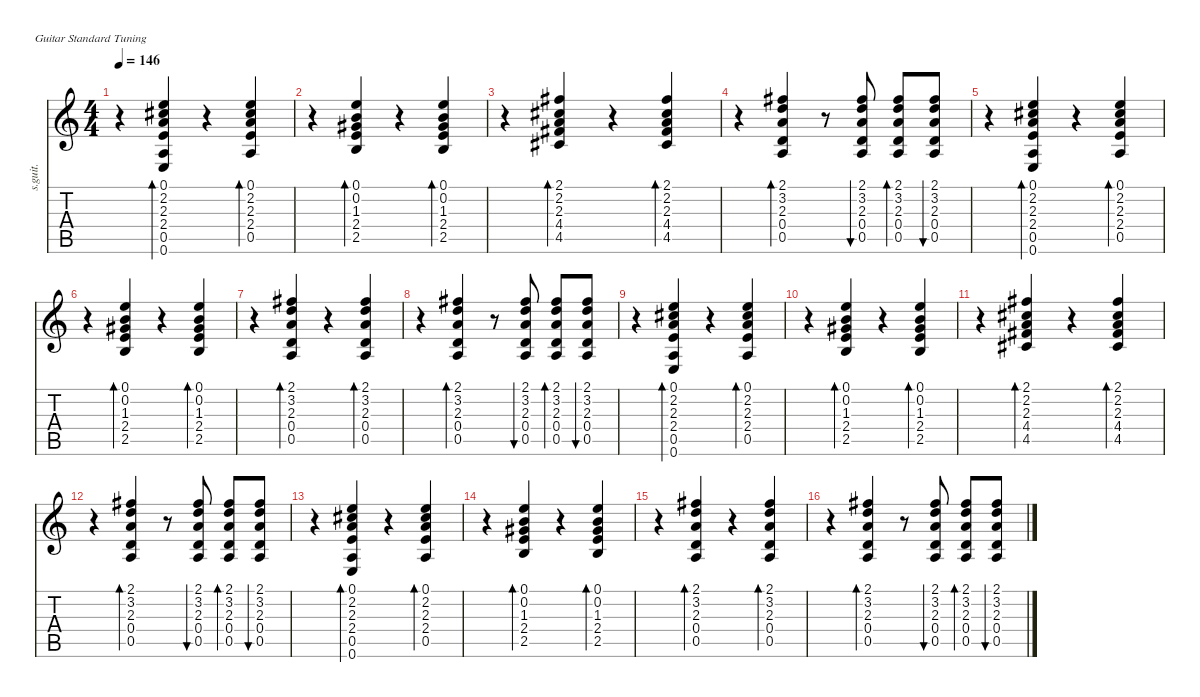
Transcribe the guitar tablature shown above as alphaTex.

\defaultSystemsLayout 4
\hideDynamics
\bracketExtendMode nobrackets
\otherSystemsTrackNameOrientation horizontal
\track ("Ãèòàðà" "s.guit.") {instrument acousticguitarsteel}
\staff {score tabs}
\tuning (E4 B3 G3 D3 A2 E2)
\ts (4 4)
\tempo 146
\clef g2
\ks c
r.4{dy f beam Down} (0.1 2.2{acc #} 2.3 2.4 0.5 0.6).4{bd 30 beam Up} r.4{beam Up} (0.1 2.2{acc #} 2.3 2.4 0.5).4{bd 30 beam Up} |
r.4{beam Down} (0.1 0.2 1.3{acc #} 2.4 2.5).4{bd 30 beam Up} r.4{beam Up} (0.1 0.2 1.3{acc #} 2.4 2.5).4{bd 30 beam Up} |
r.4{beam Down} (2.1{acc #} 2.2{acc #} 2.3 4.4{acc #} 4.5{acc #}).4{bd 30 beam Up} r.4{beam Up} (2.1{acc #} 2.2{acc #} 2.3 4.4{acc #} 4.5{acc #}).4{bd 30 beam Up} |
r.4{beam Down} (2.1{acc #} 3.2 2.3 0.4 0.5).4{bd 30 beam Up} r.8{beam Up} (2.1{acc #} 3.2 2.3 0.4 0.5).8{bu 30 beam Up} (2.1{acc #} 3.2 2.3 0.4 0.5).8{bd 30 beam Up} (2.1{acc #} 3.2 2.3 0.4 0.5).8{bu 30 beam Up} |
r.4{beam Down} (0.1 2.2{acc #} 2.3 2.4 0.5 0.6).4{bd 30 beam Up} r.4{beam Up} (0.1 2.2{acc #} 2.3 2.4 0.5).4{bd 30 beam Up} |
r.4{beam Down} (0.1 0.2 1.3{acc #} 2.4 2.5).4{bd 30 beam Up} r.4{beam Up} (0.1 0.2 1.3{acc #} 2.4 2.5).4{bd 30 beam Up} |
r.4{beam Down} (2.1{acc #} 3.2 2.3 0.4 0.5).4{bd 30 beam Up} r.4{beam Up} (2.1{acc #} 3.2 2.3 0.4 0.5).4{bd 30 beam Up} |
r.4{beam Down} (2.1{acc #} 3.2 2.3 0.4 0.5).4{bd 30 beam Up} r.8{beam Up} (2.1{acc #} 3.2 2.3 0.4 0.5).8{bu 30 beam Up} (2.1{acc #} 3.2 2.3 0.4 0.5).8{bd 30 beam Up} (2.1{acc #} 3.2 2.3 0.4 0.5).8{bu 30 beam Up} |
r.4{beam Down} (0.1 2.2{acc #} 2.3 2.4 0.5 0.6).4{bd 30 beam Up} r.4{beam Up} (0.1 2.2{acc #} 2.3 2.4 0.5).4{bd 30 beam Up} |
r.4{beam Down} (0.1 0.2 1.3{acc #} 2.4 2.5).4{bd 30 beam Up} r.4{beam Up} (0.1 0.2 1.3{acc #} 2.4 2.5).4{bd 30 beam Up} |
r.4{beam Down} (2.1{acc #} 2.2{acc #} 2.3 4.4{acc #} 4.5{acc #}).4{bd 30 beam Up} r.4{beam Up} (2.1{acc #} 2.2{acc #} 2.3 4.4{acc #} 4.5{acc #}).4{bd 30 beam Up} |
r.4{beam Down} (2.1{acc #} 3.2 2.3 0.4 0.5).4{bd 30 beam Up} r.8{beam Up} (2.1{acc #} 3.2 2.3 0.4 0.5).8{bu 30 beam Up} (2.1{acc #} 3.2 2.3 0.4 0.5).8{bd 30 beam Up} (2.1{acc #} 3.2 2.3 0.4 0.5).8{bu 30 beam Up} |
r.4{beam Down} (0.1 2.2{acc #} 2.3 2.4 0.5 0.6).4{bd 30 beam Up} r.4{beam Up} (0.1 2.2{acc #} 2.3 2.4 0.5).4{bd 30 beam Up} |
r.4{beam Down} (0.1 0.2 1.3{acc #} 2.4 2.5).4{bd 30 beam Up} r.4{beam Up} (0.1 0.2 1.3{acc #} 2.4 2.5).4{bd 30 beam Up} |
r.4{beam Down} (2.1{acc #} 3.2 2.3 0.4 0.5).4{bd 30 beam Up} r.4{beam Up} (2.1{acc #} 3.2 2.3 0.4 0.5).4{bd 30 beam Up} |
r.4{beam Down} (2.1{acc #} 3.2 2.3 0.4 0.5).4{bd 30 beam Up} r.8{beam Up} (2.1{acc #} 3.2 2.3 0.4 0.5).8{bu 30 beam Up} (2.1{acc #} 3.2 2.3 0.4 0.5).8{bd 30 beam Up} (2.1{acc #} 3.2 2.3 0.4 0.5).8{bu 30 beam Up}
